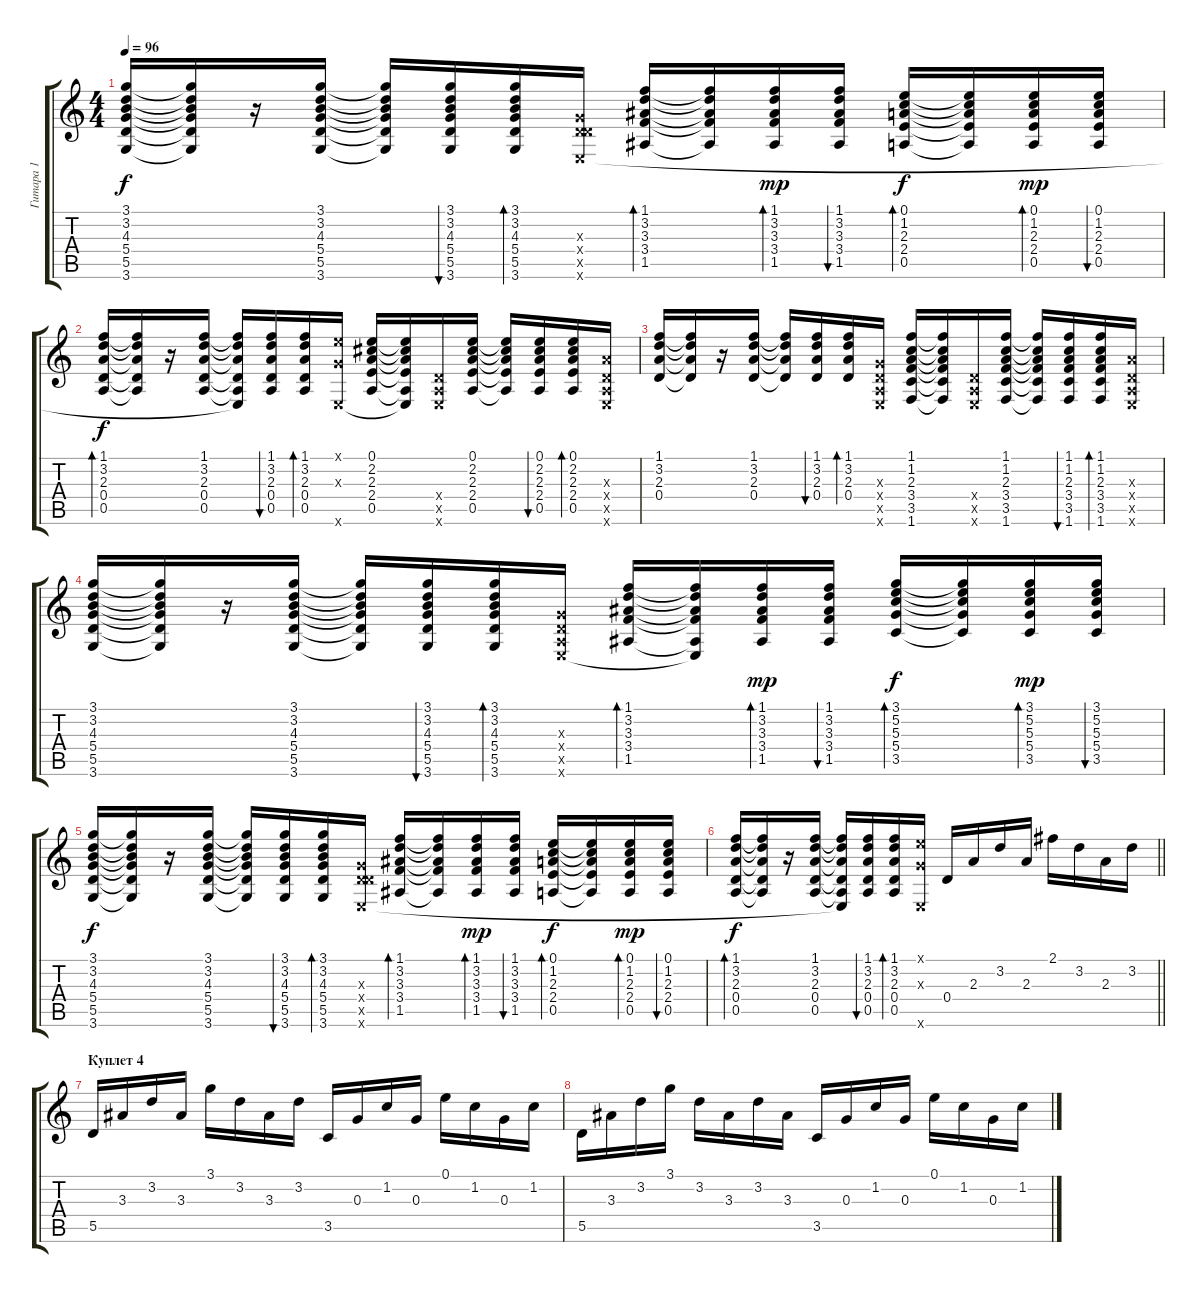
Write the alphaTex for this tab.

\track ("Гитара 1" "Гитара 1") {instrument acousticguitarnylon}
\staff {score tabs}
\tuning (E4 B3 G3 D3 A2 E2) {hide}
\ts (4 4)
\tempo 96
\clef g2
\ks c
(3.1 3.2 4.3 5.4 5.5 3.6).16{dy f} (3.1{t} 3.2{t} 4.3{t} 5.4{t} 5.5{t} 3.6{t}).16 r.16 (3.1 3.2 4.3 5.4 5.5 3.6).16 (3.1{t} 3.2{t} 4.3{t} 5.4{t} 5.5{t} 3.6{t}).16 (3.1 3.2 4.3 5.4 5.5 3.6).16{bu 30} (3.1 3.2 4.3 5.4 5.5 3.6).16{bd 30} (0.3{x} 0.4{x} 5.5{x} 0.6{x}).16 (1.1 3.2 3.3 3.4 1.5).16{bd 30} (1.1{t} 3.2{t} 3.3{t} 3.4{t} 1.5{t}).16 (1.1 3.2 3.3 3.4 1.5).16{bd 30 dy mp} (1.1 3.2 3.3 3.4 1.5).16{bu 30} (0.1 1.2 2.3 2.4 0.5).16{bd 30 dy f} (0.1{t} 1.2{t} 2.3{t} 2.4{t} 0.5{t}).16 (0.1 1.2 2.3 2.4 0.5).16{bd 30 dy mp} (0.1 1.2 2.3 2.4 0.5).16{bu 30} |
(1.1 3.2 2.3 0.4 0.5).16{bd 60 dy f} (1.1{t} 3.2{t} 2.3{t} 0.4{t} 0.5{t}).16 r.16 (1.1 3.2 2.3 0.4 0.5).16 (1.1{t} 3.2{t} 2.3{t} 0.4{t} 0.5{t} 0.6{t}).16 (1.1 3.2 2.3 0.4 0.5).16{bu 30} (1.1 3.2 2.3 0.4 0.5).16{bd 30} (0.1{x} 0.3{x} 0.6{x}).16 (0.1 2.2 2.3 2.4 0.5).16 (0.1{t} 2.2{t} 2.3{t} 2.4{t} 0.5{t} 0.6{t}).16 (0.4{x} 0.5{x} 0.6{x}).16 (0.1 2.2 2.3 2.4 0.5).16 (0.1{t} 2.2{t} 2.3{t} 2.4{t} 0.5{t}).16 (0.1 2.2 2.3 2.4 0.5).16{bu 30} (0.1 2.2 2.3 2.4 0.5).16{bd 30} (2.3{x} 0.4{x} 0.5{x} 0.6{x}).16 |
(1.1 3.2 2.3 0.4).16 (1.1{t} 3.2{t} 2.3{t} 0.4{t}).16 r.16 (1.1 3.2 2.3 0.4).16 (1.1{t} 3.2{t} 2.3{t} 0.4{t}).16 (1.1 3.2 2.3 0.4).16{bu 30} (1.1 3.2 2.3 0.4).16{bd 30} (0.3{x} 0.4{x} 0.5{x} 0.6{x}).16 (1.1 1.2 2.3 3.4 3.5 1.6).16 (1.1{t} 1.2{t} 2.3{t} 3.4{t} 3.5{t} 1.6{t}).16 (0.4{x} 0.5{x} 0.6{x}).16 (1.1 1.2 2.3 3.4 3.5 1.6).16 (1.1{t} 1.2{t} 2.3{t} 3.4{t} 3.5{t} 1.6{t}).16 (1.1 1.2 2.3 3.4 3.5 1.6).16{bu 30} (1.1 1.2 2.3 3.4 3.5 1.6).16{bd 30} (2.3{x} 0.4{x} 0.5{x} 0.6{x}).16 |
(3.1 3.2 4.3 5.4 5.5 3.6).16 (3.1{t} 3.2{t} 4.3{t} 5.4{t} 5.5{t} 3.6{t}).16 r.16 (3.1 3.2 4.3 5.4 5.5 3.6).16 (3.1{t} 3.2{t} 4.3{t} 5.4{t} 5.5{t} 3.6{t}).16 (3.1 3.2 4.3 5.4 5.5 3.6).16{bu 30} (3.1 3.2 4.3 5.4 5.5 3.6).16{bd 30} (0.3{x} 0.4{x} 0.5{x} 0.6{x}).16 (1.1 3.2 3.3 3.4 1.5).16{bd 30} (1.1{t} 3.2{t} 3.3{t} 3.4{t} 1.5{t} 0.6{t}).16 (1.1 3.2 3.3 3.4 1.5).16{bd 30 dy mp} (1.1 3.2 3.3 3.4 1.5).16{bu 30} (3.1 5.2 5.3 5.4 3.5).16{bd 30 dy f} (3.1{t} 5.2{t} 5.3{t} 5.4{t} 3.5{t}).16 (3.1 5.2 5.3 5.4 3.5).16{bd 30 dy mp} (3.1 5.2 5.3 5.4 3.5).16{bu 30} |
(3.1 3.2 4.3 5.4 5.5 3.6).16{dy f} (3.1{t} 3.2{t} 4.3{t} 5.4{t} 5.5{t} 3.6{t}).16 r.16 (3.1 3.2 4.3 5.4 5.5 3.6).16 (3.1{t} 3.2{t} 4.3{t} 5.4{t} 5.5{t} 3.6{t}).16 (3.1 3.2 4.3 5.4 5.5 3.6).16{bu 30} (3.1 3.2 4.3 5.4 5.5 3.6).16{bd 30} (0.3{x} 0.4{x} 5.5{x} 0.6{x}).16 (1.1 3.2 3.3 3.4 1.5).16{bd 30} (1.1{t} 3.2{t} 3.3{t} 3.4{t} 1.5{t}).16 (1.1 3.2 3.3 3.4 1.5).16{bd 30 dy mp} (1.1 3.2 3.3 3.4 1.5).16{bu 30} (0.1 1.2 2.3 2.4 0.5).16{bd 30 dy f} (0.1{t} 1.2{t} 2.3{t} 2.4{t} 0.5{t}).16 (0.1 1.2 2.3 2.4 0.5).16{bd 30 dy mp} (0.1 1.2 2.3 2.4 0.5).16{bu 30} |
\barLineRight lightlight
(1.1 3.2 2.3 0.4 0.5).16{bd 60 dy f} (1.1{t} 3.2{t} 2.3{t} 0.4{t} 0.5{t}).16 r.16 (1.1 3.2 2.3 0.4 0.5).16 (1.1{t} 3.2{t} 2.3{t} 0.4{t} 0.5{t} 0.6{t}).16 (1.1 3.2 2.3 0.4 0.5).16{bu 30} (1.1 3.2 2.3 0.4 0.5).16{bd 30} (0.1{x} 0.3{x} 0.6{x}).16 0.4.16 2.3.16 3.2.16 2.3.16 2.1.16 3.2.16 2.3.16 3.2.16 |
\section ("" "Куплет 4")
5.5.16 3.3.16 3.2.16 3.3.16 3.1.16 3.2.16 3.3.16 3.2.16 3.5.16 0.3.16 1.2.16 0.3.16 0.1.16 1.2.16 0.3.16 1.2.16 |
5.5.16 3.3.16 3.2.16 3.1.16 3.2.16 3.3.16 3.2.16 3.3.16 3.5.16 0.3.16 1.2.16 0.3.16 0.1.16 1.2.16 0.3.16 1.2.16
